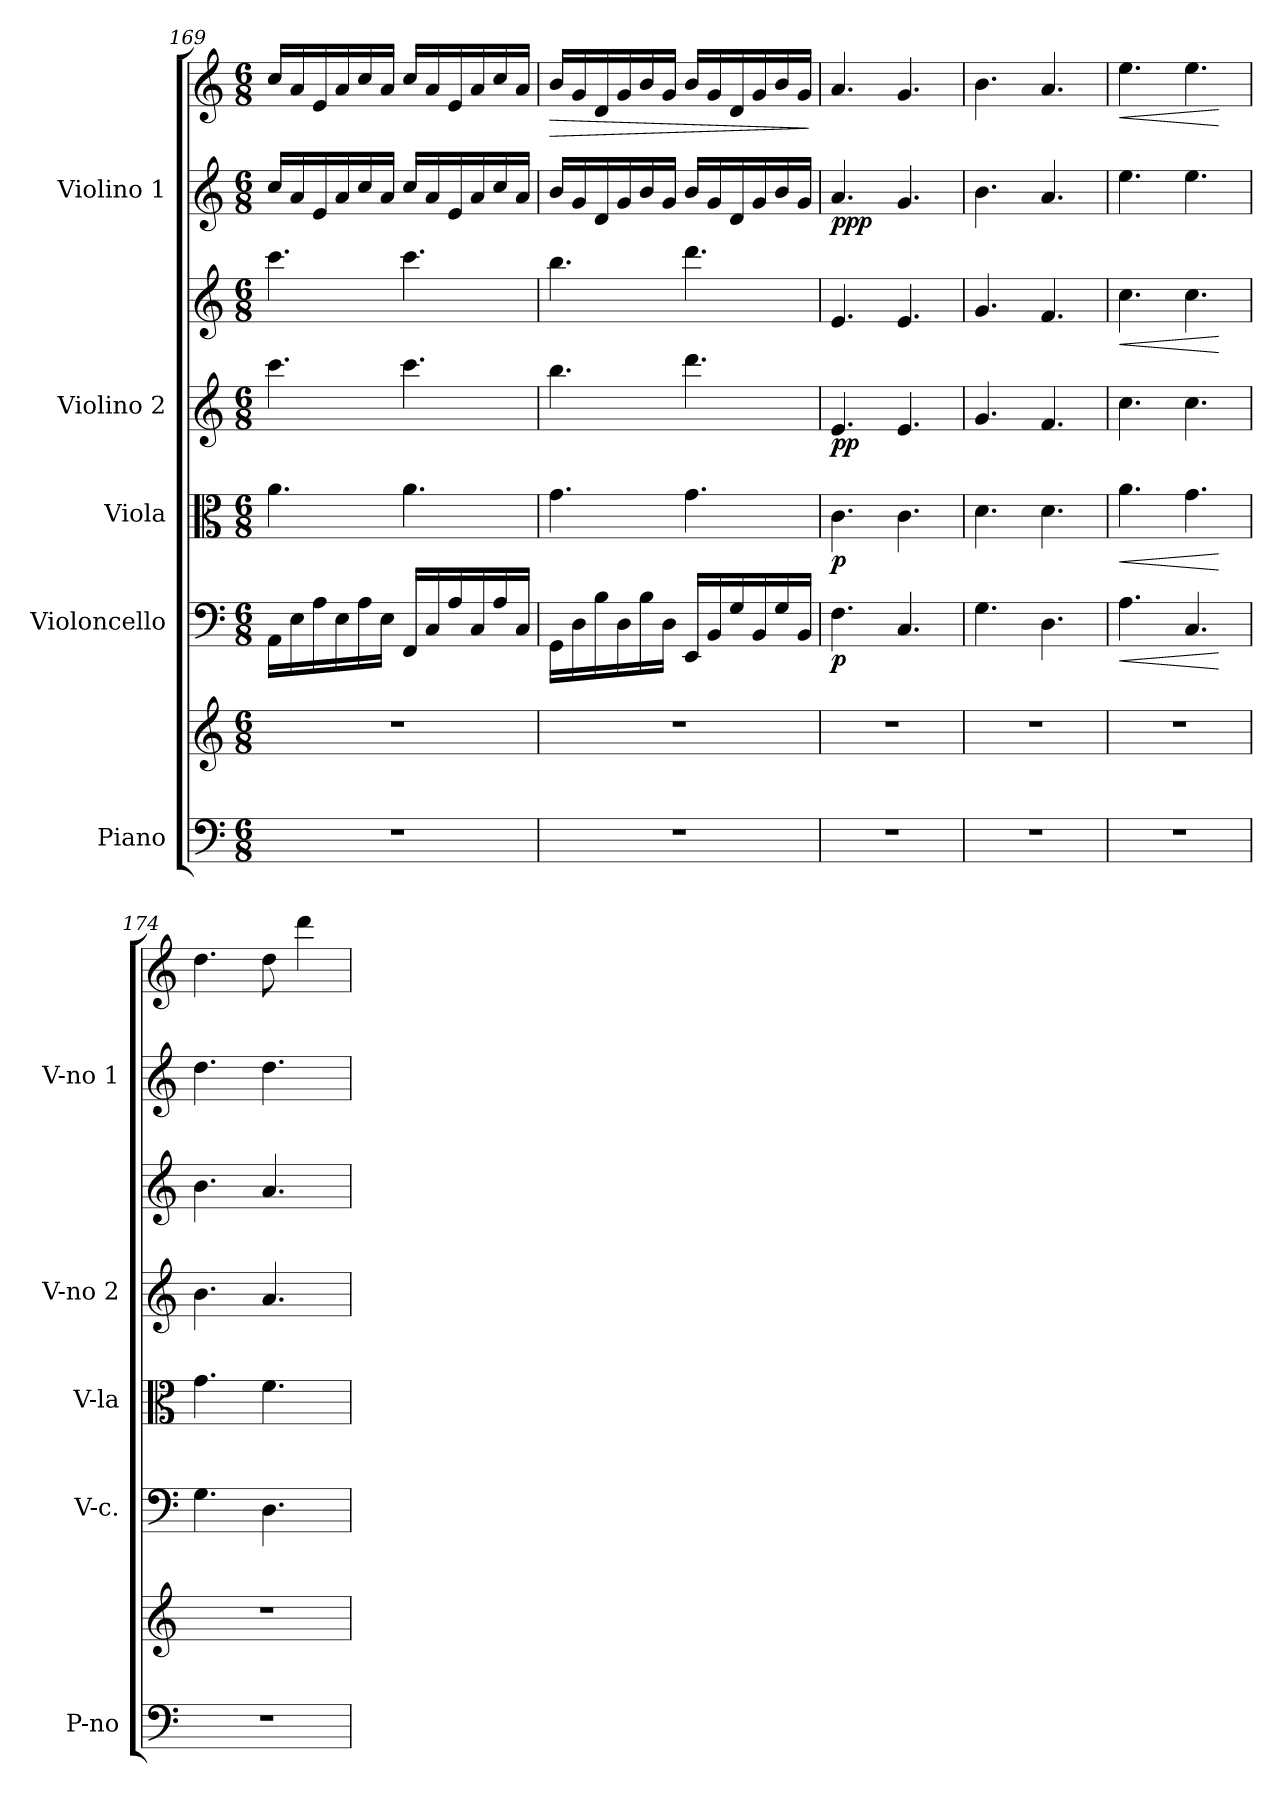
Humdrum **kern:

**kern	**kern	**kern	**dynam	**kern	**dynam	**kern	**kern	**dynam	**kern	**kern	**dynam
*part5	*part5	*part4	*part4	*part3	*part3	*part2	*part2	*part2	*part1	*part1	*part1
*staff8	*staff7	*staff6	*staff6	*staff5	*staff5	*staff4	*staff3	*staff3/4	*staff2	*staff1	*staff1/2
*I"Piano	*	*I"Violoncello	*	*I"Viola	*	*I"Violino 2	*	*	*I"Violino 1	*	*
*I'P-no	*	*I'V-c.	*	*I'V-la	*	*I'V-no 2	*	*	*I'V-no 1	*	*
*clefF4	*clefG2	*clefF4	*	*clefC3	*	*clefG2	*clefG2	*	*clefG2	*clefG2	*
*k[]	*k[]	*k[]	*	*k[]	*	*k[]	*k[]	*	*k[]	*k[]	*
*M6/8	*M6/8	*M6/8	*	*M6/8	*	*M6/8	*M6/8	*	*M6/8	*M6/8	*
=169	=169	=169	=169	=169	=169	=169	=169	=169	=169	=169	=169
2.r	2.r	16AA\LL	.	4.a\	.	4.ccc\	4.ccc\	.	16cc/LL	16cc/LL	.
.	.	16E\	.	.	.	.	.	.	16a/	16a/	.
.	.	16A\	.	.	.	.	.	.	16e/	16e/	.
.	.	16E\	.	.	.	.	.	.	16a/	16a/	.
.	.	16A\	.	.	.	.	.	.	16cc/	16cc/	.
.	.	16E\JJ	.	.	.	.	.	.	16a/JJ	16a/JJ	.
.	.	16FF/LL	.	4.a\	.	4.ccc\	4.ccc\	.	16cc/LL	16cc/LL	.
.	.	16C/	.	.	.	.	.	.	16a/	16a/	.
.	.	16A/	.	.	.	.	.	.	16e/	16e/	.
.	.	16C/	.	.	.	.	.	.	16a/	16a/	.
.	.	16A/	.	.	.	.	.	.	16cc/	16cc/	.
.	.	16C/JJ	.	.	.	.	.	.	16a/JJ	16a/JJ	.
!!LO:PB:g=z
=170	=170	=170	=170	=170	=170	=170	=170	=170	=170	=170	=170
!	!	!	!	!	!	!	!	!	!	!	!LO:HP:b
2.r	2.r	16GG\LL	.	4.g\	.	4.bb\	4.bb\	.	16b/LL	16b/LL	>
.	.	16D\	.	.	.	.	.	.	16g/	16g/	.
.	.	16B\	.	.	.	.	.	.	16d/	16d/	.
.	.	16D\	.	.	.	.	.	.	16g/	16g/	.
.	.	16B\	.	.	.	.	.	.	16b/	16b/	.
.	.	16D\JJ	.	.	.	.	.	.	16g/JJ	16g/JJ	.
.	.	16EE/LL	.	4.g\	.	4.ddd\	4.ddd\	.	16b/LL	16b/LL	.
.	.	16BB/	.	.	.	.	.	.	16g/	16g/	.
.	.	16G/	.	.	.	.	.	.	16d/	16d/	.
.	.	16BB/	.	.	.	.	.	.	16g/	16g/	.
.	.	16G/	.	.	.	.	.	.	16b/	16b/	.
.	.	16BB/JJ	.	.	.	.	.	.	16g/JJ	16g/JJ	.
.	.	.	.	.	.	.	.	.	.	.	]
=171	=171	=171	=171	=171	=171	=171	=171	=171	=171	=171	=171
!	!	!	!LO:DY:b	!	!LO:DY:b	!	!	!LO:DY:b=2	!	!	!
!	!	!	!	!	!	!	!	!LO:DY:n=1:b	!	!	!LO:DY:b=2
!	!	!	!	!	!	!	!	!	!	!	!LO:DY:n=1:b=2
!	!	!	!	!	!	!	!	!	!	!	!LO:DY:n=2:b
2.r	2.r	4.F\	p	4.c\	p	4.e/	4.e/	p p	4.a/	4.a/	p p p
.	.	4.C/	.	4.c\	.	4.e/	4.e/	.	4.g/	4.g/	.
=172	=172	=172	=172	=172	=172	=172	=172	=172	=172	=172	=172
2.r	2.r	4.G\	.	4.d\	.	4.g/	4.g/	.	4.b\	4.b\	.
.	.	4.D\	.	4.d\	.	4.f/	4.f/	.	4.a/	4.a/	.
=173	=173	=173	=173	=173	=173	=173	=173	=173	=173	=173	=173
!	!	!	!LO:HP:b	!	!LO:HP:b	!	!	!LO:HP:b	!	!	!LO:HP:b
2.r	2.r	4.A\	<	4.a\	<	4.cc\	4.cc\	<	4.ee\	4.ee\	<
.	.	4.C/	.	4.g\	.	4.cc\	4.cc\	.	4.ee\	4.ee\	.
.	.	.	[	.	[	.	.	[	.	.	[
=174	=174	=174	=174	=174	=174	=174	=174	=174	=174	=174	=174
2.r	2.r	4.G\	.	4.g\	.	4.b\	4.b\	.	4.dd\	4.dd\	.
.	.	4.D\	.	4.f\	.	4.a/	4.a/	.	4.dd\	8dd\	.
.	.	.	.	.	.	.	.	.	.	4ddd\	.
=	=	=	=	=	=	=	=	=	=	=	=
*-	*-	*-	*-	*-	*-	*-	*-	*-	*-	*-	*-
